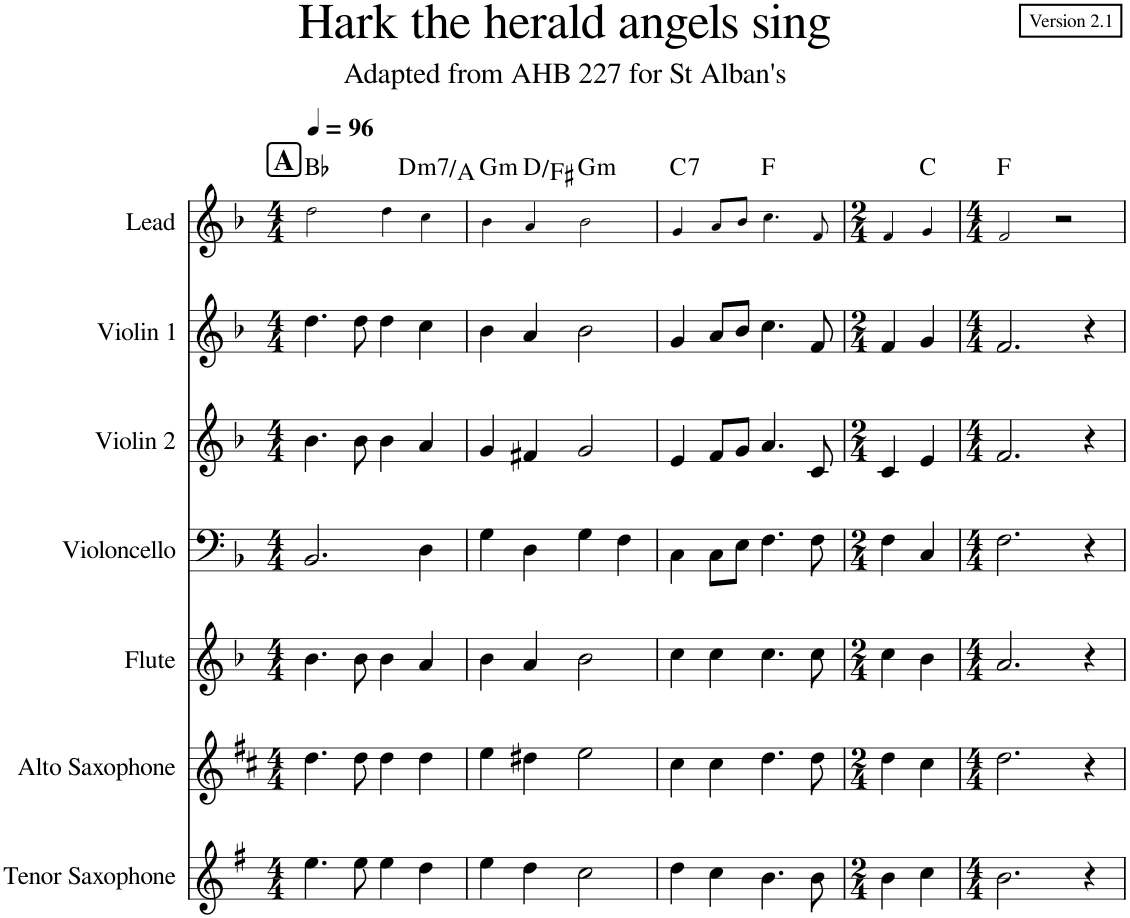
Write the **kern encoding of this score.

**kern	**kern	**kern	**kern	**kern	**kern	**kern	**harte
*part7	*part6	*part5	*part4	*part3	*part2	*part1	*part1
*staff7	*staff6	*staff5	*staff4	*staff3	*staff2	*staff1	*
*I"Tenor Saxophone	*I"Alto Saxophone	*I"Flute	*I"Violoncello	*I"Violin 2	*I"Violin 1	*I"Lead	*
*I'T. Sax.	*I'A. Sax.	*I'Fl.	*I'Vc.	*I'Vln. 2	*I'Vln. 1	*I'Lead	*
*clefG2	*clefG2	*clefG2	*clefF4	*clefG2	*clefG2	*clefG2	*
*Trd8c14	*Trd5c9	*	*	*	*	*	*
*k[f#]	*k[f#c#]	*k[b-]	*k[b-]	*k[b-]	*k[b-]	*k[b-]	*
*M4/4	*M4/4	*M4/4	*M4/4	*M4/4	*M4/4	*M4/4	*
*MM96	*MM96	*MM96	*MM96	*MM96	*MM96	*MM96	*
!!LO:REH:place=s1:a:B:cj:fs=14:t=A
=1	=1	=1	=1	=1	=1	=1	=1
4.ee\	4.dd\	4.b-\	2.BB-/	4.b-\	4.dd\	2dd!\	Bb:maj
8ee\	8dd\	8b-\	.	8b-\	8dd\	.	.
4ee\	4dd\	4b-\	.	4b-\	4dd\	4dd!\	.
!	!	!	!	!	!	!	!LO:H:kt=m7
4dd\	4dd\	4a/	4D\	4a/	4cc\	4cc!\	D:min7/5
=2	=2	=2	=2	=2	=2	=2	=2
!	!	!	!	!	!	!	!LO:H:kt=m
4ee\	4ee\	4b-\	4G\	4g/	4b-\	4b-!\	G:min
4dd\	4dd#X\	4a/	4D\	4f#X/	4a/	4a!/	D:maj/3
!	!	!	!	!	!	!	!LO:H:kt=m
2cc\	2ee\	2b-\	4G\	2g/	2b-\	2b-!\	G:min
.	.	.	4F\	.	.	.	.
=3	=3	=3	=3	=3	=3	=3	=3
!	!	!	!	!	!	!	!LO:H:kt=7
4dd\	4cc#\	4cc\	4C\	4e/	4g/	4g!/	C:7
4cc\	4cc#\	4cc\	8C\L	8f/L	8a/L	8a!/L	.
.	.	.	8E\J	8g/J	8b-/J	8b-!/J	.
4.b\	4.dd\	4.cc\	4.F\	4.a/	4.cc\	4.cc!\	F:maj
8b\	8dd\	8cc\	8F\	8c/	8f/	8f!/	.
=4	=4	=4	=4	=4	=4	=4	=4
*M2/4	*M2/4	*M2/4	*M2/4	*M2/4	*M2/4	*M2/4	*
4b\	4dd\	4cc\	4F\	4c/	4f/	4f!/	.
4cc\	4cc#\	4b-\	4C/	4e/	4g/	4g!/	C:maj
=5	=5	=5	=5	=5	=5	=5	=5
*M4/4	*M4/4	*M4/4	*M4/4	*M4/4	*M4/4	*M4/4	*
2.b\	2.dd\	2.a/	2.F\	2.f/	2.f/	2f!/	F:maj
.	.	.	.	.	.	2r	.
4r	4r	4r	4r	4r	4r	.	.
=	=	=	=	=	=	=	=
*-	*-	*-	*-	*-	*-	*-	*-
